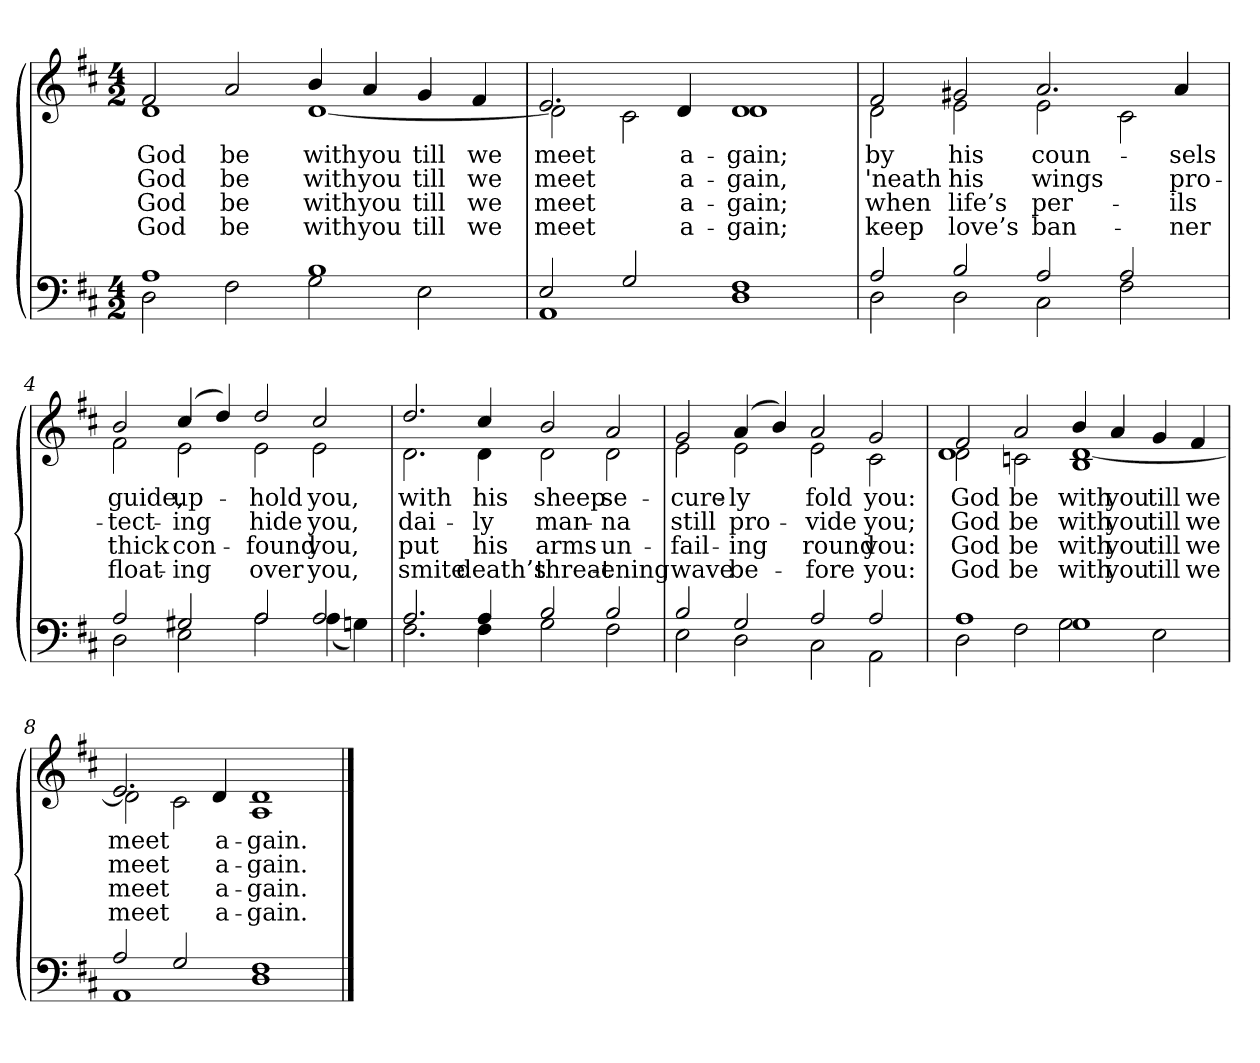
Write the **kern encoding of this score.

**kern	**kern	**text	**text	**text	**text
*part2	*part1	*part1	*part1	*part1	*part1
*staff2	*staff1	*staff1	*staff1	*staff1	*staff1
*clefF4	*clefG2	*	*	*	*
*k[f#c#]	*k[f#c#]	*	*	*	*
*M4/2	*M4/2	*	*	*	*
=1	=1	=1	=1	=1	=1
*^	*	*	*	*	*
!	!	!LO:TX:b:i:t=Verse	!	!	!	!
!	!	!	!LO:LY:b	!LO:LY:b	!LO:LY:b	!LO:LY:b
*	*	*^	*	*	*	*
1A	2D\	2f#/	1d	God	God	God	God
!	!	!	!	!LO:LY:b	!LO:LY:b	!LO:LY:b	!LO:LY:b
.	2F#\	2a/	.	be	be	be	be
!	!	!	!	!LO:LY:b	!LO:LY:b	!LO:LY:b	!LO:LY:b
1B	2G\	4b/	[1d	with	with	with	with
!	!	!	!	!LO:LY:b	!LO:LY:b	!LO:LY:b	!LO:LY:b
.	.	4a/	.	you	you	you	you
!	!	!	!	!LO:LY:b	!LO:LY:b	!LO:LY:b	!LO:LY:b
.	2E\	4g/	.	till	till	till	till
!	!	!	!	!LO:LY:b	!LO:LY:b	!LO:LY:b	!LO:LY:b
.	.	4f#/	.	we	we	we	we
=2	=2	=2	=2	=2	=2	=2	=2
!	!	!	!	!LO:LY:b	!LO:LY:b	!LO:LY:b	!LO:LY:b
2E/	1AA	2.e/	2d\]	meet	meet	meet	meet
2G/	.	.	2c#\	.	.	.	.
!	!	!	!	!LO:LY:b	!LO:LY:b	!LO:LY:b	!LO:LY:b
.	.	4d/	.	a-	a-	a-	a-
!	!	!	!	!LO:LY:b	!LO:LY:b	!LO:LY:b	!LO:LY:b
1F#	1D	1d	1d	-gain;	-gain,	-gain;	-gain;
!!LO:LB:g=z	!!
=3	=3	=3	=3	=3	=3	=3	=3
!	!	!	!	!LO:LY:b	!LO:LY:b	!LO:LY:b	!LO:LY:b
2A/	2D\	2f#/	2d\	by	'neath	when	keep
!	!	!	!	!LO:LY:b	!LO:LY:b	!LO:LY:b	!LO:LY:b
2B/	2D\	2g#X/	2e\	his	his	life’s	love’s
!	!	!	!	!LO:LY:b	!LO:LY:b	!LO:LY:b	!LO:LY:b
2A/	2C#\	2.a/	2e\	coun-	wings	per-	ban-
2A/	2F#\	.	2c#\	.	.	.	.
!	!	!	!	!LO:LY:b	!LO:LY:b	!LO:LY:b	!LO:LY:b
.	.	4a/	.	-sels	pro-	-ils	-ner
=4	=4	=4	=4	=4	=4	=4	=4
!	!	!	!	!LO:LY:b	!LO:LY:b	!LO:LY:b	!LO:LY:b
2A/	2D\	2b/	2f#\	guide,	-tect-	thick	float-
!	!	!	!	!LO:LY:b	!LO:LY:b	!LO:LY:b	!LO:LY:b
2G#X/	2E\	(>4cc#/	2e\	up-	-ing	con-	-ing
.	.	4dd/)	.	.	.	.	.
!	!	!	!	!LO:LY:b	!LO:LY:b	!LO:LY:b	!LO:LY:b
2A/	2A\	2dd/	2e\	-hold	hide	-found	over
!	!	!	!	!LO:LY:b	!LO:LY:b	!LO:LY:b	!LO:LY:b
2A/	(<4A\	2cc#/	2e\	you,	you,	you,	you,
.	4Gn\)	.	.	.	.	.	.
!!LO:LB:g=z	!!
=5	=5	=5	=5	=5	=5	=5	=5
!	!	!	!	!LO:LY:b	!LO:LY:b	!LO:LY:b	!LO:LY:b
2.A/	2.F#\	2.dd/	2.d\	with	dai-	put	smite
!	!	!	!	!LO:LY:b	!LO:LY:b	!LO:LY:b	!LO:LY:b
4A/	4F#\	4cc#/	4d\	his	-ly	his	death’s
!	!	!	!	!LO:LY:b	!LO:LY:b	!LO:LY:b	!LO:LY:b
2B/	2G\	2b/	2d\	sheep	man-	arms	threat-
!	!	!	!	!LO:LY:b	!LO:LY:b	!LO:LY:b	!LO:LY:b
2B/	2F#\	2a/	2d\	se-	-na	un-	-ening
=6	=6	=6	=6	=6	=6	=6	=6
!	!	!	!	!LO:LY:b	!LO:LY:b	!LO:LY:b	!LO:LY:b
2B/	2E\	2g/	2e\	-cure-	still	-fail-	wave
!	!	!	!	!LO:LY:b	!LO:LY:b	!LO:LY:b	!LO:LY:b
2G/	2D\	(>4a/	2e\	-ly	pro-	-ing	be-
.	.	4b/)	.	.	.	.	.
!	!	!	!	!LO:LY:b	!LO:LY:b	!LO:LY:b	!LO:LY:b
2A/	2C#\	2a/	2e\	fold	-vide	round	-fore
!	!	!	!	!LO:LY:b	!LO:LY:b	!LO:LY:b	!LO:LY:b
2A/	2AA\	2g/	2c#\	you:	you;	you:	you:
!!LO:LB:g=z
=7	=7	=7	=7	=7	=7	=7	=7
!	!	!	!	!LO:LY:b	!LO:LY:b	!LO:LY:b	!LO:LY:b
*	*	*	*^	*	*	*	*
1A	2D\	2f#/	2d\	1d	God	God	God	God
!	!	!	!	!	!LO:LY:b	!LO:LY:b	!LO:LY:b	!LO:LY:b
.	2F#\	2a/	2cn\	.	be	be	be	be
!	!	!	!	!	!LO:LY:b	!LO:LY:b	!LO:LY:b	!LO:LY:b
1G	2G\	4b/	1B [1d	1ryy	with	with	with	with
!	!	!	!	!	!LO:LY:b	!LO:LY:b	!LO:LY:b	!LO:LY:b
.	.	4a/	.	.	you	you	you	you
!	!	!	!	!	!LO:LY:b	!LO:LY:b	!LO:LY:b	!LO:LY:b
.	2E\	4g/	.	.	till	till	till	till
!	!	!	!	!	!LO:LY:b	!LO:LY:b	!LO:LY:b	!LO:LY:b
.	.	4f#/	.	.	we	we	we	we
*	*	*v	*v	*v	*	*	*	*
=8	=8	=8	=8	=8	=8	=8
!	!	!	!LO:LY:b	!LO:LY:b	!LO:LY:b	!LO:LY:b
*	*	*^	*	*	*	*
2A/	1AA	2.e/	2d\]	meet	meet	meet	meet
2G/	.	.	2c#\	.	.	.	.
!	!	!	!	!LO:LY:b	!LO:LY:b	!LO:LY:b	!LO:LY:b
.	.	4d/	.	a-	a-	a-	a-
!	!	!	!	!LO:LY:b	!LO:LY:b	!LO:LY:b	!LO:LY:b
1F#	1D	1d	1A	-gain.	-gain.	-gain.	-gain.
*v	*v	*	*	*	*	*	*
*	*v	*v	*	*	*	*
==	==	==	==	==	==
*-	*-	*-	*-	*-	*-
